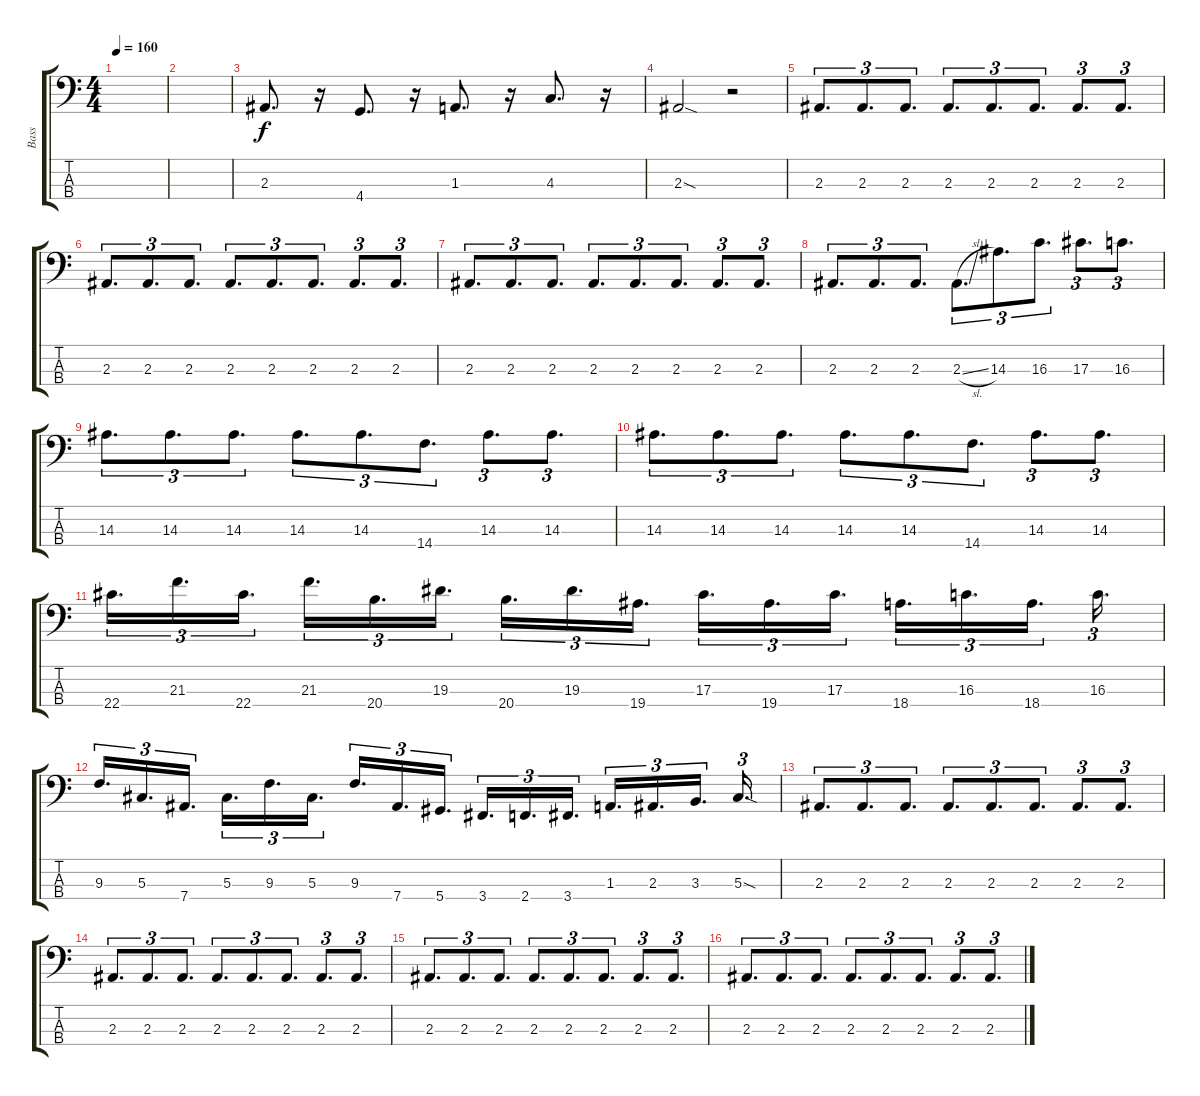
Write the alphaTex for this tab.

\track ("Bass" "Bass") {instrument fretlessbass}
\staff {score tabs}
\tuning (Gb2 Db2 Ab1 Eb1) {hide}
\ts (4 4)
\section ("" "")
\tempo 160
\clef f4
\ks c
|
|
2.3.8{d} r.16 4.4.8{d} r.16 1.3.8{d} r.16 4.3.8{d} r.16 |
2.3{sod}.2 r.2 |
\section ("" "")
2.3.8{d tu (3 2)} 2.3.8{d tu (3 2)} 2.3.8{d tu (3 2)} 2.3.8{d tu (3 2)} 2.3.8{d tu (3 2)} 2.3.8{d tu (3 2)} 2.3.8{d tu (3 2)} 2.3.8{d tu (3 2)} |
2.3.8{d tu (3 2)} 2.3.8{d tu (3 2)} 2.3.8{d tu (3 2)} 2.3.8{d tu (3 2)} 2.3.8{d tu (3 2)} 2.3.8{d tu (3 2)} 2.3.8{d tu (3 2)} 2.3.8{d tu (3 2)} |
2.3.8{d tu (3 2)} 2.3.8{d tu (3 2)} 2.3.8{d tu (3 2)} 2.3.8{d tu (3 2)} 2.3.8{d tu (3 2)} 2.3.8{d tu (3 2)} 2.3.8{d tu (3 2)} 2.3.8{d tu (3 2)} |
2.3.8{d tu (3 2)} 2.3.8{d tu (3 2)} 2.3.8{d tu (3 2)} 2.3{sl}.8{d tu (3 2)} 14.3.8{d tu (3 2)} 16.3.8{d tu (3 2)} 17.3.8{d tu (3 2)} 16.3.8{d tu (3 2)} |
14.3.8{d tu (3 2)} 14.3.8{d tu (3 2)} 14.3.8{d tu (3 2)} 14.3.8{d tu (3 2)} 14.3.8{d tu (3 2)} 14.4.8{d tu (3 2)} 14.3.8{d tu (3 2)} 14.3.8{d tu (3 2)} |
14.3.8{d tu (3 2)} 14.3.8{d tu (3 2)} 14.3.8{d tu (3 2)} 14.3.8{d tu (3 2)} 14.3.8{d tu (3 2)} 14.4.8{d tu (3 2)} 14.3.8{d tu (3 2)} 14.3.8{d tu (3 2)} |
22.4.16{d tu (3 2)} 21.3.16{d tu (3 2)} 22.4.16{d tu (3 2)} 21.3.16{d tu (3 2)} 20.4.16{d tu (3 2)} 19.3.16{d tu (3 2)} 20.4.16{d tu (3 2)} 19.3.16{d tu (3 2)} 19.4.16{d tu (3 2)} 17.3.16{d tu (3 2)} 19.4.16{d tu (3 2)} 17.3.16{d tu (3 2)} 18.4.16{d tu (3 2)} 16.3.16{d tu (3 2)} 18.4.16{d tu (3 2)} 16.3.16{d tu (3 2)} |
9.3.16{d tu (3 2)} 5.3.16{d tu (3 2)} 7.4.16{d tu (3 2)} 5.3.16{d tu (3 2)} 9.3.16{d tu (3 2)} 5.3.16{d tu (3 2)} 9.3.16{d tu (3 2)} 7.4.16{d tu (3 2)} 5.4.16{d tu (3 2)} 3.4.16{d tu (3 2)} 2.4.16{d tu (3 2)} 3.4.16{d tu (3 2)} 1.3.16{d tu (3 2)} 2.3.16{d tu (3 2)} 3.3.16{d tu (3 2)} 5.3{sod}.16{d tu (3 2)} |
2.3.8{d tu (3 2)} 2.3.8{d tu (3 2)} 2.3.8{d tu (3 2)} 2.3.8{d tu (3 2)} 2.3.8{d tu (3 2)} 2.3.8{d tu (3 2)} 2.3.8{d tu (3 2)} 2.3.8{d tu (3 2)} |
2.3.8{d tu (3 2)} 2.3.8{d tu (3 2)} 2.3.8{d tu (3 2)} 2.3.8{d tu (3 2)} 2.3.8{d tu (3 2)} 2.3.8{d tu (3 2)} 2.3.8{d tu (3 2)} 2.3.8{d tu (3 2)} |
2.3.8{d tu (3 2)} 2.3.8{d tu (3 2)} 2.3.8{d tu (3 2)} 2.3.8{d tu (3 2)} 2.3.8{d tu (3 2)} 2.3.8{d tu (3 2)} 2.3.8{d tu (3 2)} 2.3.8{d tu (3 2)} |
2.3.8{d tu (3 2)} 2.3.8{d tu (3 2)} 2.3.8{d tu (3 2)} 2.3.8{d tu (3 2)} 2.3.8{d tu (3 2)} 2.3.8{d tu (3 2)} 2.3.8{d tu (3 2)} 2.3.8{d tu (3 2)}
